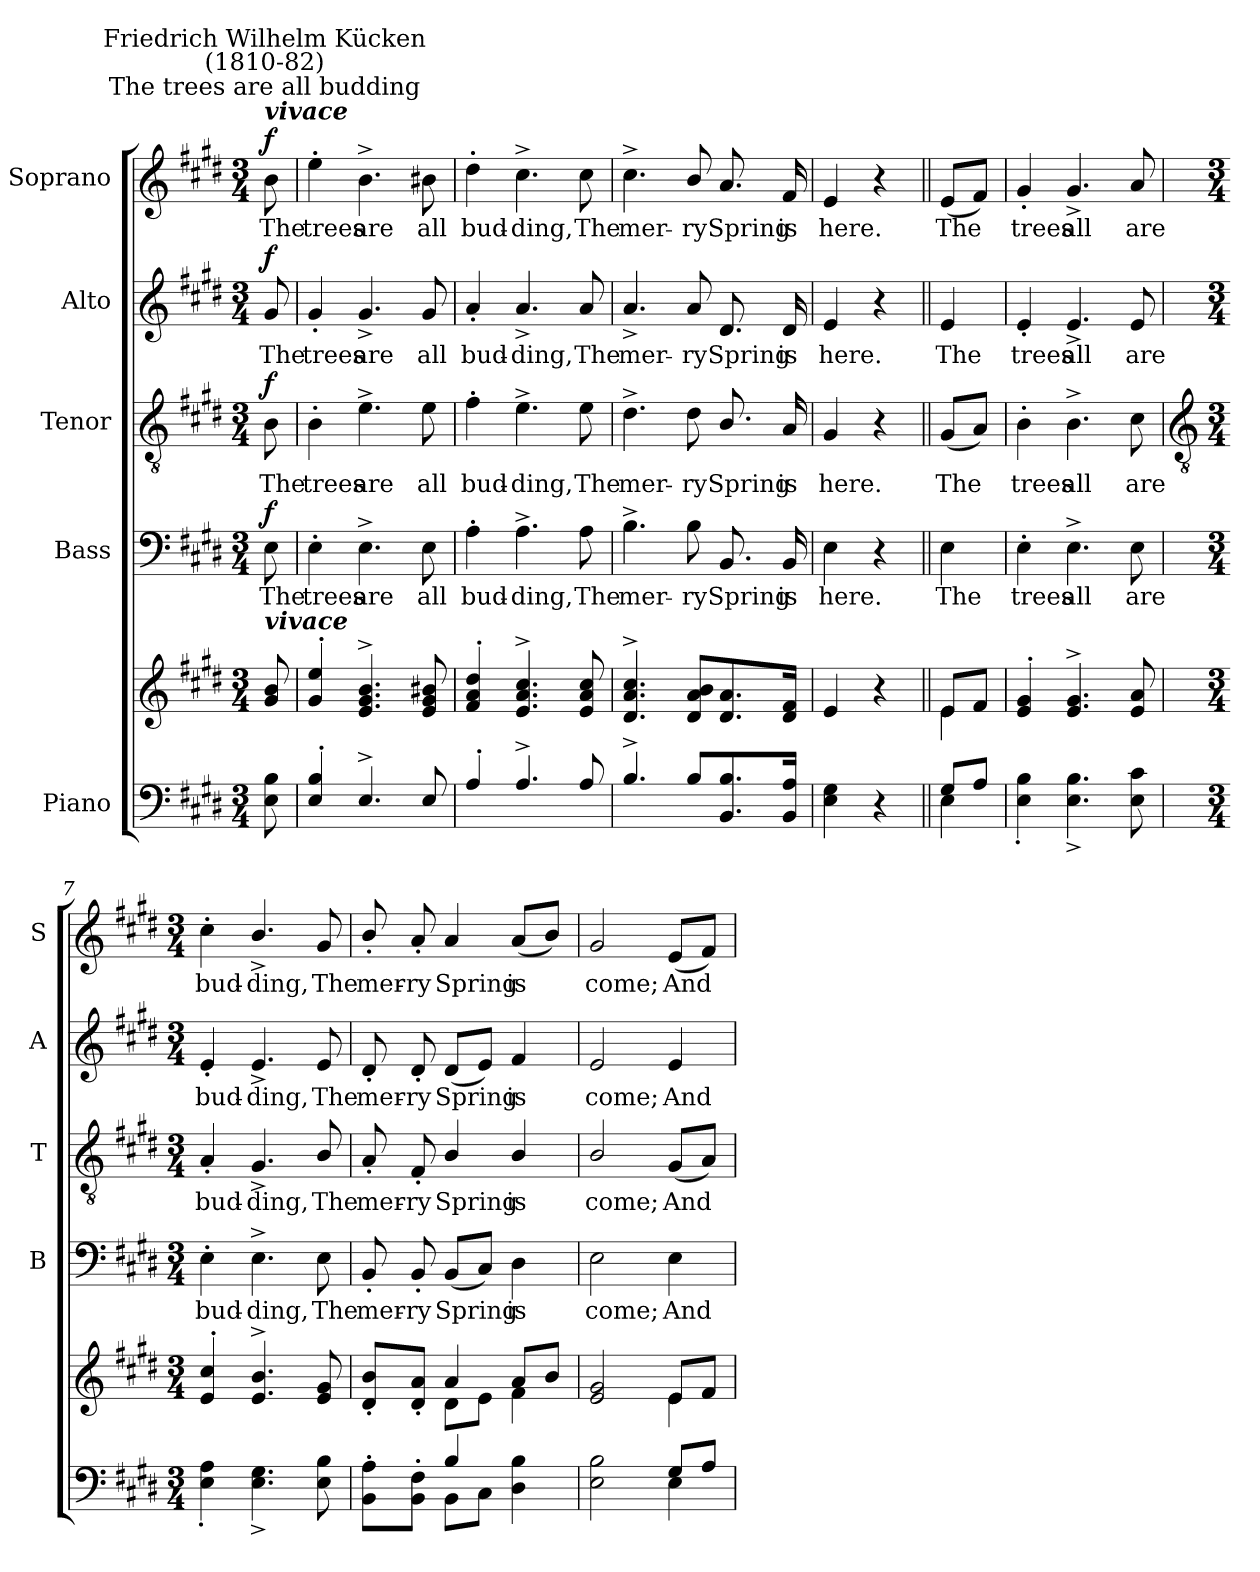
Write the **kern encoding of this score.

**kern	**kern	**dynam	**kern	**text	**dynam	**kern	**text	**dynam	**kern	**text	**dynam	**kern	**text	**dynam
*part5	*part5	*part5	*part4	*part4	*part4	*part3	*part3	*part3	*part2	*part2	*part2	*part1	*part1	*part1
*staff6	*staff5	*staff5/6	*staff4	*staff4	*staff4	*staff3	*staff3	*staff3	*staff2	*staff2	*staff2	*staff1	*staff1	*staff1
*I"Piano	*	*	*I"Bass	*	*	*I"Tenor	*	*	*I"Alto	*	*	*I"Soprano	*	*
*	*	*	*I'B	*	*	*I'T	*	*	*I'A	*	*	*I'S	*	*
*clefF4	*clefG2	*	*clefF4	*	*	*clefGv2	*	*	*clefG2	*	*	*clefG2	*	*
*k[f#c#g#d#]	*k[f#c#g#d#]	*	*k[f#c#g#d#]	*	*	*k[f#c#g#d#]	*	*	*k[f#c#g#d#]	*	*	*k[f#c#g#d#]	*	*
*E:	*E:	*	*E:	*	*	*E:	*	*	*E:	*	*	*E:	*	*
*M3/4	*M3/4	*	*M3/4	*	*	*M3/4	*	*	*M3/4	*	*	*M3/4	*	*
*MM138	*MM138	*	*MM138	*	*	*MM138	*	*	*MM138	*	*	*MM138	*	*
=	=	=	=	=	=	=	=	=	=	=	=	=	=	=
*^	*^	*	*	*	*	*	*	*	*	*	*	*	*	*
!	!	!	!	!	!	!	!	!	!	!	!	!	!	!LO:TX:a:Bi:t=vivace	!	!
!	!	!	!	!	!	!	!	!	!	!	!	!	!	!LO:TX:a:cj:t=The trees are all budding	!	!
!	!	!	!	!	!	!	!	!	!	!	!	!	!	!LO:TX:a:cj:t=Friedrich Wilhelm Kücken\n(1810-82)	!	!
!	!	!LO:TX:a:Bi:t=vivace	!	!	!	!	!	!	!	!	!	!	!	!	!	!
!	!	!	!	!LO:DY:b=2	!	!LO:LY:b	!	!	!LO:LY:b	!	!	!LO:LY:b	!	!	!LO:LY:b	!
!	!	!	!	!LO:DY:n=1:b=2	!	!	!	!	!	!	!	!	!	!	!	!
!	!	!	!	!LO:DY:n=2:b=2	!	!	!	!	!	!	!	!	!	!	!	!
!	!	!	!	!LO:DY:n=3:b	!	!	!LO:DY:b	!	!	!LO:DY:b	!	!	!LO:DY:b	!	!	!LO:DY:b
8E\ 8B\	8ryy	8g# 8b	8ryy	f mf f f	8E	The	f	8B	The	f	8g#	The	f	8b	The	f
=1	=1	=1	=1	=1	=1	=1	=1	=1	=1	=1	=1	=1	=1	=1	=1	=1
!	!LO:N:vis=1	!	!LO:N:vis=1	!	!	!LO:LY:b	!	!	!LO:LY:b	!	!	!LO:LY:b	!	!	!LO:LY:b	!
4E' 4B'	2.ryy	4g#' 4ee'	2.ryy	.	4E'	trees	.	4B'	trees	.	4g#'	trees	.	4ee'	trees	.
!	!	!	!	!	!	!LO:LY:b	!	!	!LO:LY:b	!	!	!LO:LY:b	!	!	!LO:LY:b	!
4.E^	.	4.e^ 4.g#^ 4.b^	.	.	4.E^	are	.	4.e^	are	.	4.g#^	are	.	4.b^	are	.
!	!	!	!	!	!	!LO:LY:b	!	!	!LO:LY:b	!	!	!LO:LY:b	!	!	!LO:LY:b	!
8E	.	8e 8g# 8b#X	.	.	8E	all	.	8e	all	.	8g#	all	.	8b#X	all	.
=2	=2	=2	=2	=2	=2	=2	=2	=2	=2	=2	=2	=2	=2	=2	=2	=2
!	!LO:N:vis=1	!	!LO:N:vis=1	!	!	!LO:LY:b	!	!	!LO:LY:b	!	!	!LO:LY:b	!	!	!LO:LY:b	!
4A'	2.ryy	4f#' 4a' 4dd#'	2.ryy	.	4A'	bud-	.	4f#'	bud-	.	4a'	bud-	.	4dd#'	bud-	.
!	!	!	!	!	!	!LO:LY:b	!	!	!LO:LY:b	!	!	!LO:LY:b	!	!	!LO:LY:b	!
4.A^	.	4.e^ 4.a^ 4.cc#^	.	.	4.A^	-ding,	.	4.e^	-ding,	.	4.a^	-ding,	.	4.cc#^	-ding,	.
!	!	!	!	!	!	!LO:LY:b	!	!	!LO:LY:b	!	!	!LO:LY:b	!	!	!LO:LY:b	!
8A	.	8e 8a 8cc#	.	.	8A	The	.	8e	The	.	8a	The	.	8cc#	The	.
=3	=3	=3	=3	=3	=3	=3	=3	=3	=3	=3	=3	=3	=3	=3	=3	=3
!	!LO:N:vis=1	!	!LO:N:vis=1	!	!	!LO:LY:b	!	!	!LO:LY:b	!	!	!LO:LY:b	!	!	!LO:LY:b	!
4.B^	2.ryy	4.d#^ 4.a^ 4.cc#^	2.ryy	.	4.B^	mer-	.	4.d#^	mer-	.	4.a^	mer-	.	4.cc#^	mer-	.
!	!	!	!	!	!	!LO:LY:b	!	!	!LO:LY:b	!	!	!LO:LY:b	!	!	!LO:LY:b	!
8BL	.	8d#/ 8a/ 8b/L	.	.	8B	-ry	.	8d#	-ry	.	8a	-ry	.	8b/	-ry	.
!	!	!	!	!	!	!LO:LY:b	!	!	!LO:LY:b	!	!	!LO:LY:b	!	!	!LO:LY:b	!
8.BB 8.B	.	8.d# 8.a	.	.	8.BB	Spring	.	8.B/	Spring	.	8.d#	Spring	.	8.a	Spring	.
!	!	!	!	!	!	!LO:LY:b	!	!	!LO:LY:b	!	!	!LO:LY:b	!	!	!LO:LY:b	!
16BB 16AJ	.	16d# 16f#J	.	.	16BB	is	.	16A	is	.	16d#	is	.	16f#	is	.
=4	=4	=4	=4	=4	=4	=4	=4	=4	=4	=4	=4	=4	=4	=4	=4	=4
!	!	!	!	!	!	!LO:LY:b	!	!	!LO:LY:b	!	!	!LO:LY:b	!	!	!LO:LY:b	!
4E 4G#	2ryy	4e	2ryy	.	4E	here.	.	4G#	here.	.	4e	here.	.	4e	here.	.
4r	.	4r	.	.	4r	.	.	4r	.	.	4r	.	.	4r	.	.
=5||	=5||	=5||	=5||	=5||	=5||	=5||	=5||	=5||	=5||	=5||	=5||	=5||	=5||	=5||	=5||	=5||
!	!	!	!	!	!	!LO:LY:b	!	!	!LO:LY:b	!	!	!LO:LY:b	!	!	!LO:LY:b	!
8G#/L	4E\	8eL	4e\	.	4E	The	.	(<8G#L	The	.	4e	The	.	(<8eL	The	.
8A/J	.	8f#J	.	.	.	.	.	8AJ)	.	.	.	.	.	8f#J)	.	.
=6	=6	=6	=6	=6	=6	=6	=6	=6	=6	=6	=6	=6	=6	=6	=6	=6
!	!	!	!	!	!	!LO:LY:b	!	!	!LO:LY:b	!	!	!LO:LY:b	!	!	!LO:LY:b	!
2.ryy	4E\' 4B\'	4e' 4g#'	2.ryy	.	4E'	trees	.	4B'	trees	.	4e'	trees	.	4g#'	trees	.
!	!	!	!	!	!	!LO:LY:b	!	!	!LO:LY:b	!	!	!LO:LY:b	!	!	!LO:LY:b	!
.	4.E\^ 4.B\^	4.e^ 4.g#^	.	.	4.E^	all	.	4.B^	all	.	4.e^	all	.	4.g#^	all	.
!	!	!	!	!	!	!LO:LY:b	!	!	!LO:LY:b	!	!	!LO:LY:b	!	!	!LO:LY:b	!
.	8E\ 8c#\	8e 8a	.	.	8E	are	.	8c#	are	.	8e	are	.	8a	are	.
!!LO:LB:g=z
=7	=7	=7	=7	=7	=7	=7	=7	=7	=7	=7	=7	=7	=7	=7	=7	=7
*	*	*	*	*	*	*	*	*clefGv2	*	*	*	*	*	*	*	*
*M3/4	*	*M3/4	*	*	*M3/4	*	*	*M3/4	*	*	*M3/4	*	*	*M3/4	*	*
!	!	!	!	!	!	!LO:LY:b	!	!	!LO:LY:b	!	!	!LO:LY:b	!	!	!LO:LY:b	!
2.ryy	4E\' 4A\'	4e' 4cc#'	2.ryy	.	4E'	bud-	.	4A'	bud-	.	4e'	bud-	.	4cc#'	bud-	.
!	!	!	!	!	!	!LO:LY:b	!	!	!LO:LY:b	!	!	!LO:LY:b	!	!	!LO:LY:b	!
.	4.E\^ 4.G#\^	4.e/^ 4.b/^	.	.	4.E^	-ding,	.	4.G#^/	-ding,	.	4.e^	-ding,	.	4.b^/	-ding,	.
!	!	!	!	!	!	!LO:LY:b	!	!	!LO:LY:b	!	!	!LO:LY:b	!	!	!LO:LY:b	!
.	8E\ 8B\	8e 8g#	.	.	8E	The	.	8B/	The	.	8e	The	.	8g#	The	.
=8	=8	=8	=8	=8	=8	=8	=8	=8	=8	=8	=8	=8	=8	=8	=8	=8
!	!	!	!	!	!	!LO:LY:b	!	!	!LO:LY:b	!	!	!LO:LY:b	!	!	!LO:LY:b	!
4ryy	8BB\' 8A\'L	8d#' 8b'L	4ryy	.	8BB'	mer-	.	8A'	mer-	.	8d#'	mer-	.	8b'/	mer-	.
!	!	!	!	!	!	!LO:LY:b	!	!	!LO:LY:b	!	!	!LO:LY:b	!	!	!LO:LY:b	!
.	8BB\' 8F#\'J	8d#' 8a'J	.	.	8BB'	-ry	.	8F#'	-ry	.	8d#'	-ry	.	8a'	-ry	.
!	!	!	!	!	!	!LO:LY:b	!	!	!LO:LY:b	!	!	!LO:LY:b	!	!	!LO:LY:b	!
4B/	8BB\L	4a	8d#\L	.	(<8BBL	Spring	.	4B/	Spring	.	(<8d#L	Spring	.	4a	Spring	.
.	8C#\J	.	8e\J	.	8C#J)	.	.	.	.	.	8eJ)	.	.	.	.	.
!	!	!	!	!	!	!LO:LY:b	!	!	!LO:LY:b	!	!	!LO:LY:b	!	!	!LO:LY:b	!
4ryy	4D#\ 4B\	8aL	4f#\	.	4D#	is	.	4B/	is	.	4f#	is	.	(<8aL	is	.
.	.	8bJ	.	.	.	.	.	.	.	.	.	.	.	8bJ)	.	.
=9	=9	=9	=9	=9	=9	=9	=9	=9	=9	=9	=9	=9	=9	=9	=9	=9
!	!	!	!	!	!	!LO:LY:b	!	!	!LO:LY:b	!	!	!LO:LY:b	!	!	!LO:LY:b	!
2ryy	2E\ 2B\	2e 2g#	2ryy	.	2E	come;	.	2B/	come;	.	2e	come;	.	2g#	come;	.
!	!	!	!	!	!	!LO:LY:b	!	!	!LO:LY:b	!	!	!LO:LY:b	!	!	!LO:LY:b	!
8G#/L	4E\	8eL	4e\	.	4E	And	.	(<8G#L	And	.	4e	And	.	(<8eL	And	.
8A/J	.	8f#J	.	.	.	.	.	8AJ)	.	.	.	.	.	8f#J)	.	.
*v	*v	*	*	*	*	*	*	*	*	*	*	*	*	*	*	*
*	*v	*v	*	*	*	*	*	*	*	*	*	*	*	*	*
=	=	=	=	=	=	=	=	=	=	=	=	=	=	=
*-	*-	*-	*-	*-	*-	*-	*-	*-	*-	*-	*-	*-	*-	*-
